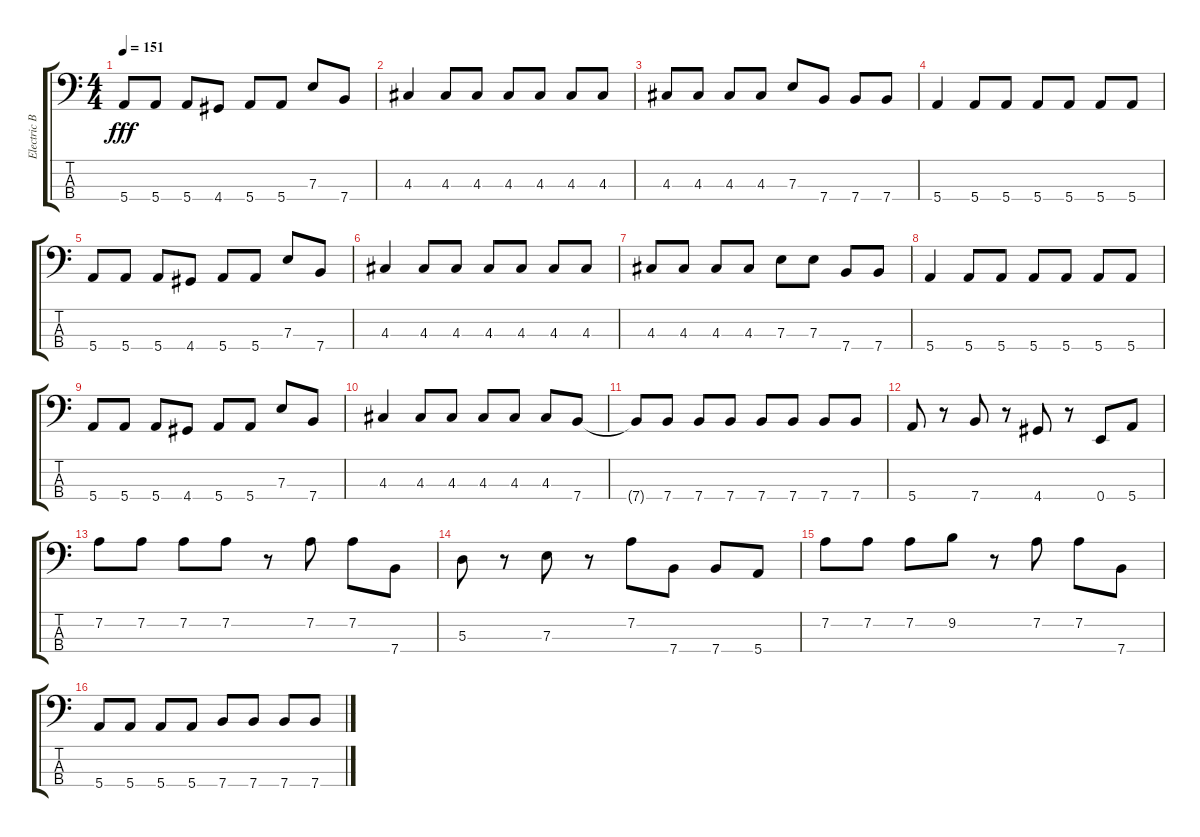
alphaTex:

\track ("Electric Bass" "Electric B") {instrument electricbassfinger}
\staff {score tabs}
\tuning (G2 D2 A1 E1) {hide}
\ts (4 4)
\tempo 151
\clef f4
\ks c
5.4.8{dy fff} 5.4.8 5.4.8 4.4.8 5.4.8 5.4.8 7.3.8 7.4.8 |
4.3.4 4.3.8 4.3.8 4.3.8 4.3.8 4.3.8 4.3.8 |
4.3.8 4.3.8 4.3.8 4.3.8 7.3.8 7.4.8 7.4.8 7.4.8 |
5.4.4 5.4.8 5.4.8 5.4.8 5.4.8 5.4.8 5.4.8 |
5.4.8 5.4.8 5.4.8 4.4.8 5.4.8 5.4.8 7.3.8 7.4.8 |
4.3.4 4.3.8 4.3.8 4.3.8 4.3.8 4.3.8 4.3.8 |
4.3.8 4.3.8 4.3.8 4.3.8 7.3.8 7.3.8 7.4.8 7.4.8 |
5.4.4 5.4.8 5.4.8 5.4.8 5.4.8 5.4.8 5.4.8 |
5.4.8 5.4.8 5.4.8 4.4.8 5.4.8 5.4.8 7.3.8 7.4.8 |
4.3.4 4.3.8 4.3.8 4.3.8 4.3.8 4.3.8 7.4.8 |
7.4{t}.8 7.4.8 7.4.8 7.4.8 7.4.8 7.4.8 7.4.8 7.4.8 |
5.4.8 r.8 7.4.8 r.8 4.4.8 r.8 0.4.8 5.4.8 |
7.2.8 7.2.8 7.2.8 7.2.8 r.8 7.2.8 7.2.8 7.4.8 |
5.3.8 r.8 7.3.8 r.8 7.2.8 7.4.8 7.4.8 5.4.8 |
7.2.8 7.2.8 7.2.8 9.2.8 r.8 7.2.8 7.2.8 7.4.8 |
5.4.8 5.4.8 5.4.8 5.4.8 7.4.8 7.4.8 7.4.8 7.4.8
